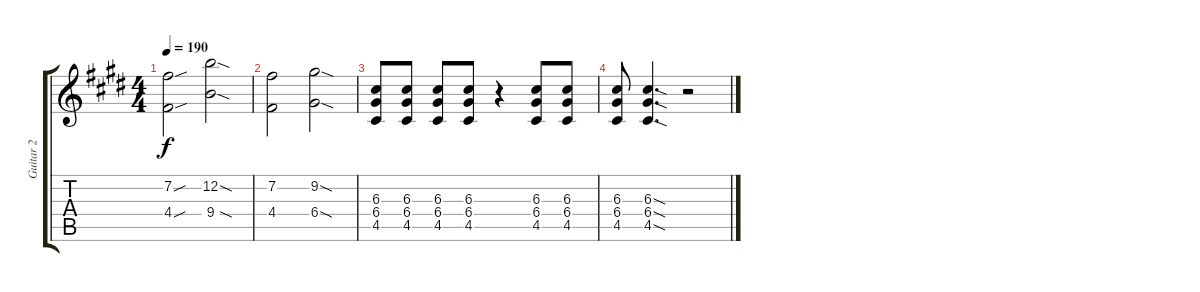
\track ("Guitar 2" "Guitar 2") {instrument distortionguitar}
\staff {score tabs}
\tuning (E4 B3 G3 D3 A2 E2) {hide}
\ts (4 4)
\tempo 190
\clef g2
\ks e
(7.2{sou} 4.4{sou}).2{dy f} (12.2{sod} 9.4{sod}).2 |
(7.2 4.4).2 (9.2{sod} 6.4{sod}).2 |
(6.3 6.4 4.5).8 (6.3 6.4 4.5).8 (6.3 6.4 4.5).8 (6.3 6.4 4.5).8 r.4 (6.3 6.4 4.5).8 (6.3 6.4 4.5).8 |
(6.3 6.4 4.5).8 (6.3{sod} 6.4{sod} 4.5{sod}).4{d} r.2
